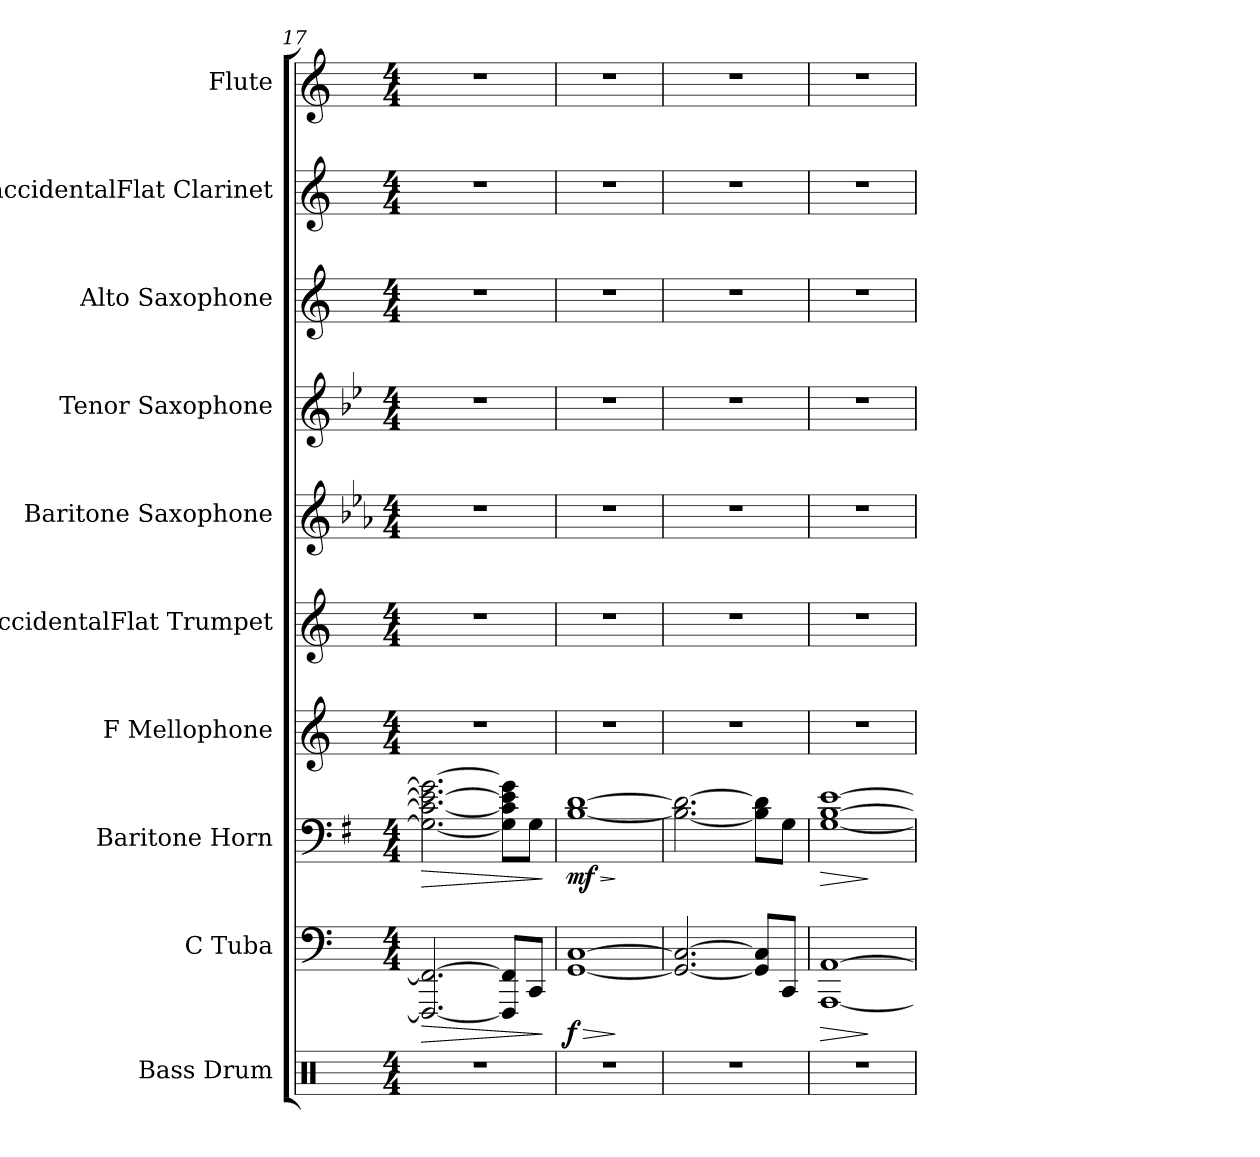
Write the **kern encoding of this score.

**kern	**kern	**dynam	**kern	**dynam	**kern	**kern	**kern	**kern	**kern	**kern	**kern
*part10	*part9	*part9	*part8	*part8	*part7	*part6	*part5	*part4	*part3	*part2	*part1
*staff10	*staff9	*staff9	*staff8	*staff8	*staff7	*staff6	*staff5	*staff4	*staff3	*staff2	*staff1
*I"Bass Drum	*I"C Tuba	*	*I"Baritone Horn	*	*I"F Mellophone	*I"BaccidentalFlat Trumpet	*I"Baritone Saxophone	*I"Tenor Saxophone	*I"Alto Saxophone	*I"BaccidentalFlat Clarinet	*I"Flute
*I'B. Dr.	*I'C Tu.	*	*I'Bar. Hn.	*	*I'F Mph.	*I'BaccidentalFlat Tpt.	*I'Bar. Sax.	*I'T. Sax.	*I'A. Sax.	*I'BaccidentalFlat Cl.	*I'Fl.
*clefX	*clefF4	*	*clefF4	*	*clefG2	*clefG2	*clefG2	*clefG2	*clefG2	*clefG2	*clefG2
*	*	*	*ITrd4c7	*	*ITrd4c7	*ITrd1c2	*ITrd12c21	*ITrd8c14	*ITrd5c9	*ITrd1c2	*
*k[]	*k[]	*	*k[]	*	*k[b-]	*k[b-e-]	*k[b-e-a-]	*k[b-e-]	*k[b-e-a-]	*k[b-e-]	*k[]
*M4/4	*M4/4	*	*M4/4	*	*M4/4	*M4/4	*M4/4	*M4/4	*M4/4	*M4/4	*M4/4
=17	=17	=17	=17	=17	=17	=17	=17	=17	=17	=17	=17
!	!	!LO:HP:b	!	!LO:HP:b	!	!	!	!	!	!	!
1r	2.FFF/_ 2.FF/_	>	2.C\_ 2.F\_ 2.A\_ 2.c\_	>	1r	1r	1r	1r	1r	1r	1r
.	8FFF/] 8FF/]L	.	8C\] 8F\] 8A\] 8c\]L	.	.	.	.	.	.	.	.
.	8CC/J	.	8C\J	.	.	.	.	.	.	.	.
.	.	]	.	]	.	.	.	.	.	.	.
=18	=18	=18	=18	=18	=18	=18	=18	=18	=18	=18	=18
!	!	!LO:HP:b	!	!LO:HP:b	!	!	!	!	!	!	!
!	!	!LO:DY:n=1:b	!	!LO:DY:n=1:b	!	!	!	!	!	!	!
1r	[1GG [1C	> f	[1E [1G	> mf	1r	1r	1r	1r	1r	1r	1r
.	.	]	.	]	.	.	.	.	.	.	.
=19	=19	=19	=19	=19	=19	=19	=19	=19	=19	=19	=19
1r	2.GG/_ 2.C/_	.	2.E\_ 2.G\_	.	1r	1r	1r	1r	1r	1r	1r
.	8GG/] 8C/]L	.	8E\] 8G\]L	.	.	.	.	.	.	.	.
.	8CC/J	.	8C\J	.	.	.	.	.	.	.	.
=20	=20	=20	=20	=20	=20	=20	=20	=20	=20	=20	=20
!	!	!LO:HP:b	!	!LO:HP:b	!	!	!	!	!	!	!
1r	[1AAA [1AA	>	[1C [1E [1A	>	1r	1r	1r	1r	1r	1r	1r
.	.	]	.	]	.	.	.	.	.	.	.
=	=	=	=	=	=	=	=	=	=	=	=
*-	*-	*-	*-	*-	*-	*-	*-	*-	*-	*-	*-
